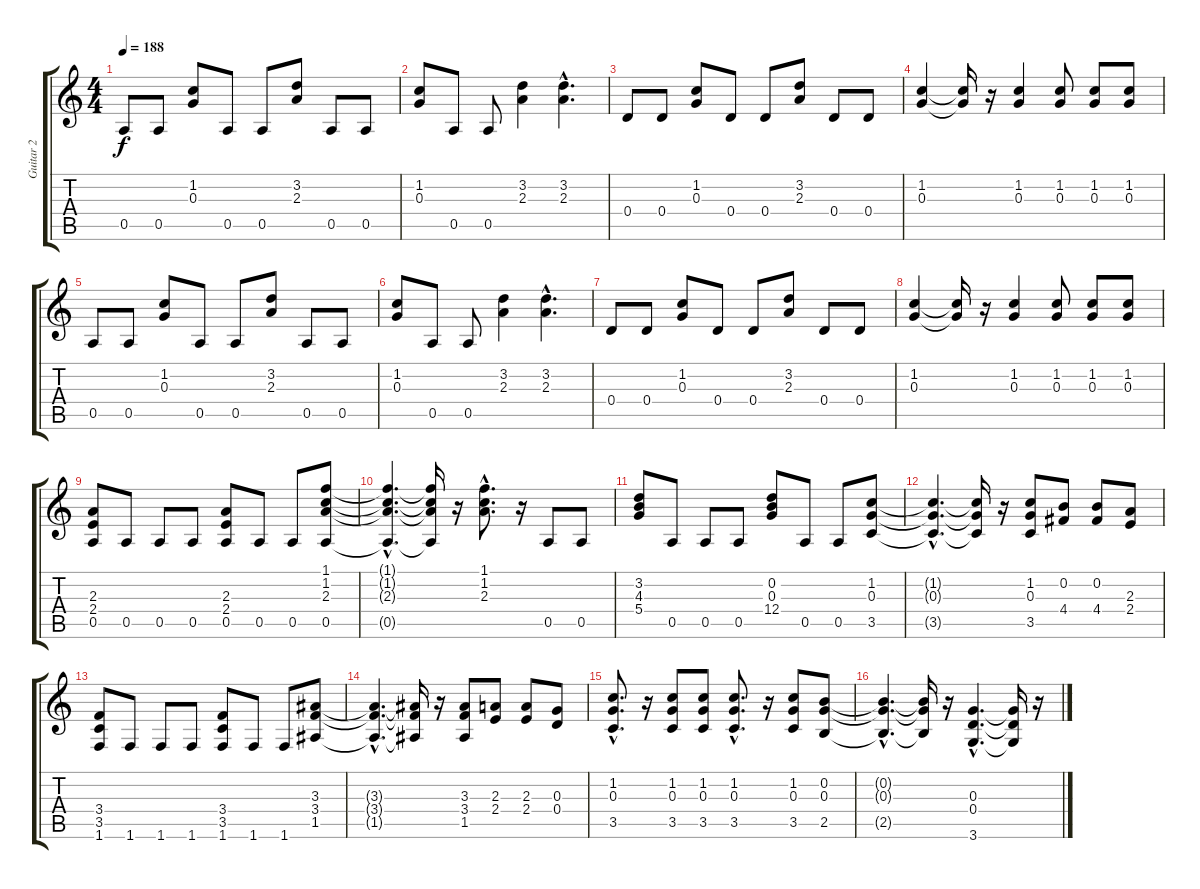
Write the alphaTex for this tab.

\track ("Guitar 2" "Guitar 2") {instrument overdrivenguitar}
\staff {score tabs}
\tuning (E4 B3 G3 D3 A2 E2) {hide}
\ts (4 4)
\tempo 188
\clef g2
\ks c
0.5.8{dy f} 0.5.8 (1.2 0.3).8 0.5.8 0.5.8 (3.2 2.3).8 0.5.8 0.5.8 |
(1.2 0.3).8 0.5.8 0.5.8 (3.2 2.3).4 (3.2{hac} 2.3{hac}).4{d} |
0.4.8 0.4.8 (1.2 0.3).8 0.4.8 0.4.8 (3.2 2.3).8 0.4.8 0.4.8 |
(1.2 0.3).4 (1.2{t} 0.3{t}).16 r.16 (1.2 0.3).4 (1.2 0.3).8 (1.2 0.3).8 (1.2 0.3).8 |
0.5.8 0.5.8 (1.2 0.3).8 0.5.8 0.5.8 (3.2 2.3).8 0.5.8 0.5.8 |
(1.2 0.3).8 0.5.8 0.5.8 (3.2 2.3).4 (3.2{hac} 2.3{hac}).4{d} |
0.4.8 0.4.8 (1.2 0.3).8 0.4.8 0.4.8 (3.2 2.3).8 0.4.8 0.4.8 |
(1.2 0.3).4 (1.2{t} 0.3{t}).16 r.16 (1.2 0.3).4 (1.2 0.3).8 (1.2 0.3).8 (1.2 0.3).8 |
(2.3 2.4 0.5).8 0.5.8 0.5.8 0.5.8 (2.3 2.4 0.5).8 0.5.8 0.5.8 (1.1 1.2 2.3 0.5).8 |
(1.1{hac t} 1.2{hac t} 2.3{hac t} 0.5{hac t}).4{d} (1.1{t} 1.2{t} 2.3{t} 0.5{t}).16 r.16 (1.1{hac} 1.2{hac} 2.3{hac}).8{d} r.16 0.5.8 0.5.8 |
(3.2 4.3 5.4).8 0.5.8 0.5.8 0.5.8 (0.2 0.3 12.4).8 0.5.8 0.5.8 (1.2 0.3 3.5).8 |
(1.2{hac t} 0.3{hac t} 3.5{hac t}).4{d} (1.2{t} 0.3{t} 3.5{t}).16 r.16 (1.2 0.3 3.5).8 (0.2 4.4).8 (0.2 4.4).8 (2.3 2.4).8 |
(3.4 3.5 1.6).8 1.6.8 1.6.8 1.6.8 (3.4 3.5 1.6).8 1.6.8 1.6.8 (3.3 3.4 1.5).8 |
(3.3{hac t} 3.4{hac t} 1.5{hac t}).4{d} (3.3{t} 3.4{t} 1.5{t}).16 r.16 (3.3 3.4 1.5).8 (2.3 2.4).8 (2.3 2.4).8 (0.3 0.4).8 |
(1.2{hac} 0.3{hac} 3.5{hac}).8{d} r.16 (1.2 0.3 3.5).8 (1.2 0.3 3.5).8 (1.2{hac} 0.3{hac} 3.5{hac}).8{d} r.16 (1.2 0.3 3.5).8 (0.2 0.3 2.5).8 |
(0.2{hac t} 0.3{hac t} 2.5{hac t}).4{d} (0.2{t} 0.3{t} 2.5{t}).16 r.16 (0.3{hac} 0.4{hac} 3.6{hac}).4{d} (0.3{t} 0.4{t} 3.6{t}).16 r.16
